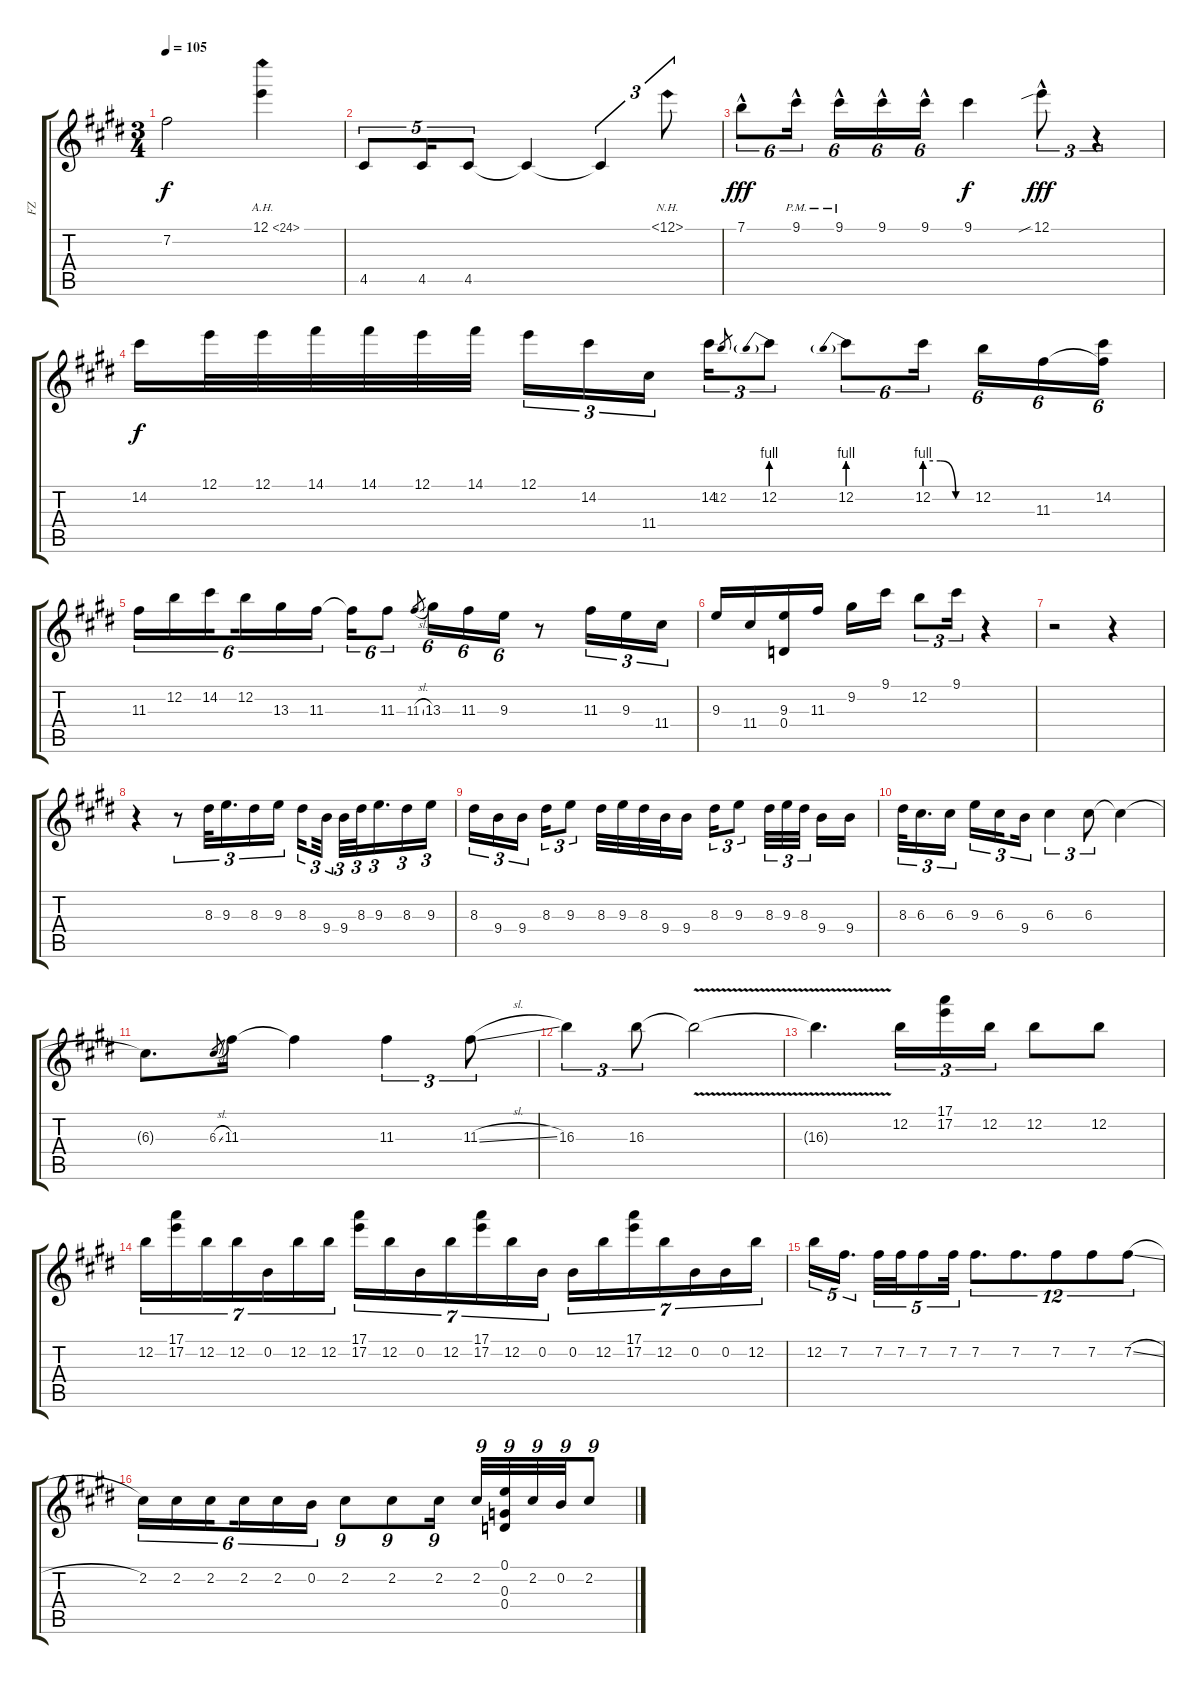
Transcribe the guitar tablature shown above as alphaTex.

\track ("FZ" "FZ") {instrument distortionguitar}
\staff {score tabs}
\tuning (E4 B3 G3 D3 A2 E2) {hide}
\ts (3 4)
\tempo 105
\clef g2
\ks e
7.2{t}.2{dy f} 12.1{ah 12}.4 |
4.5.8{tu (5 4)} 4.5.16{tu (5 4)} 4.5.8{tu (5 4)} 4.5{t}.4 4.5{t}.4{tu (3 2)} 12.1{nh}.8{tu (3 2)} |
7.1{hac}.8{tu (6 4) dy fff} 9.1{hac pm}.16{tu (6 4) beam splitsecondary} 9.1{hac pm}.16{tu (6 4)} 9.1{hac}.16{tu (6 4)} 9.1{hac}.16{tu (6 4)} 9.1.4{dy f} 12.1{sib hac}.8{tu (3 2) dy fff} r.4{tu (3 2)} |
14.2.16{dy f} 12.1.32 12.1.32 14.1.32 14.1.32 12.1.32 14.1.32 12.1.16{tu (3 2)} 14.2.16{tu (3 2)} 11.4.16{tu (3 2) beam splitsecondary} 14.2.16{tu (3 2)} 12.2.8{gr} 12.2{be (prebend 0 4 60 4)}.8{tu (3 2)} 12.2{be (prebend 0 4 60 4)}.8{tu (6 4)} 12.2{be (custom 0 4 20 4 40 0 60 0)}.16{tu (6 4) beam splitsecondary} 12.2.16{tu (6 4)} 11.3.16{tu (6 4)} (14.2 11.3{t}).16{tu (6 4)} |
11.3.16{tu (6 4)} 12.2.16{tu (6 4)} 14.2.16{tu (6 4) beam splitsecondary} 12.2.16{tu (6 4)} 13.3.16{tu (6 4)} 11.3.16{tu (6 4)} 11.3{t}.16{tu (6 4)} 11.3.8{tu (6 4)} 11.3{sl}.8{gr} 13.3.16{tu (6 4)} 11.3.16{tu (6 4)} 9.3.16{tu (6 4)} r.8 11.3.16{tu (3 2)} 9.3.16{tu (3 2)} 11.4.16{tu (3 2)} |
9.3.16 11.4.16 (9.3 0.4).16 11.3.16 9.2.16 9.1.16 12.2.8{tu (3 2)} 9.1.16{tu (3 2)} r.4 |
r.2 r.4 |
r.4 r.8{tu (3 2)} 8.3.32{tu (3 2)} 9.3.16{d tu (3 2)} 8.3.16{tu (3 2)} 9.3.16{tu (3 2)} 8.3.16{tu (3 2) beam splitsecondary} 9.4.32{tu (3 2)} 9.4.32{tu (3 2)} 8.3.32{tu (3 2) beam splitsecondary} 9.3.16{d tu (3 2)} 8.3.16{tu (3 2)} 9.3.16{tu (3 2)} |
8.3.16{tu (3 2)} 9.4.16{tu (3 2)} 9.4.16{tu (3 2) beam splitsecondary} 8.3.16{tu (3 2)} 9.3.8{tu (3 2)} 8.3.32 9.3.32 8.3.32 9.4.32 9.4.16{beam splitsecondary} 8.3.16{tu (3 2)} 9.3.8{tu (3 2)} 8.3.32{tu (3 2)} 9.3.32{tu (3 2)} 8.3.32{tu (3 2) beam splitsecondary} 9.4.16 9.4.16 |
8.3.32{tu (3 2)} 6.3.16{d tu (3 2)} 6.3.16{tu (3 2)} 9.3.16{tu (3 2)} 6.3.16{tu (3 2) beam splitsecondary} 9.4.16{tu (3 2)} 6.3.4{tu (3 2)} 6.3.8{tu (3 2)} 6.3{t}.4 |
6.3{t}.8{d} 6.3{sl}.8{gr} 11.3.16 11.3{t}.4 11.3.4{tu (3 2)} 11.3{sl}.8{tu (3 2)} |
16.3.4{tu (3 2)} 16.3.8{tu (3 2)} 16.3{v t}.2 |
16.3{t}.4{d} 12.2.16{tu (3 2)} (17.1 17.2).16{tu (3 2)} 12.2.16{tu (3 2)} 12.2.8 12.2.8 |
12.2.16{tu (7 4)} (17.1 17.2).16{tu (7 4)} 12.2.16{tu (7 4)} 12.2.16{tu (7 4)} 0.2.16{tu (7 4)} 12.2.16{tu (7 4)} 12.2.16{tu (7 4)} (17.1 17.2).16{tu (7 4)} 12.2.16{tu (7 4)} 0.2.16{tu (7 4)} 12.2.16{tu (7 4)} (17.1 17.2).16{tu (7 4)} 12.2.16{tu (7 4)} 0.2.16{tu (7 4)} 0.2.16{tu (7 4)} 12.2.16{tu (7 4)} (17.1 17.2).16{tu (7 4)} 12.2.16{tu (7 4)} 0.2.16{tu (7 4)} 0.2.16{tu (7 4)} 12.2.16{tu (7 4)} |
12.2.16{tu (5 4)} 7.2.16{d tu (5 4)} 7.2.32{tu (5 4)} 7.2.32{tu (5 4)} 7.2.16{tu (5 4)} 7.2.32{tu (5 4)} 7.2.8{d tu (12 8)} 7.2.8{d tu (12 8)} 7.2.8{tu (12 8)} 7.2.8{tu (12 8)} 7.2{sl}.8{tu (12 8)} |
2.2.16{tu (6 4)} 2.2.16{tu (6 4)} 2.2.16{tu (6 4) beam splitsecondary} 2.2.16{tu (6 4)} 2.2.16{tu (6 4)} 0.2.16{tu (6 4)} 2.2.8{tu (9 8)} 2.2.8{tu (9 8)} 2.2.16{tu (9 8)} 2.2.32{tu (9 8)} (0.1 0.3 0.4).32{tu (9 8)} 2.2.32{tu (9 8)} 0.2.32{tu (9 8)} 2.2.8{tu (9 8)}
